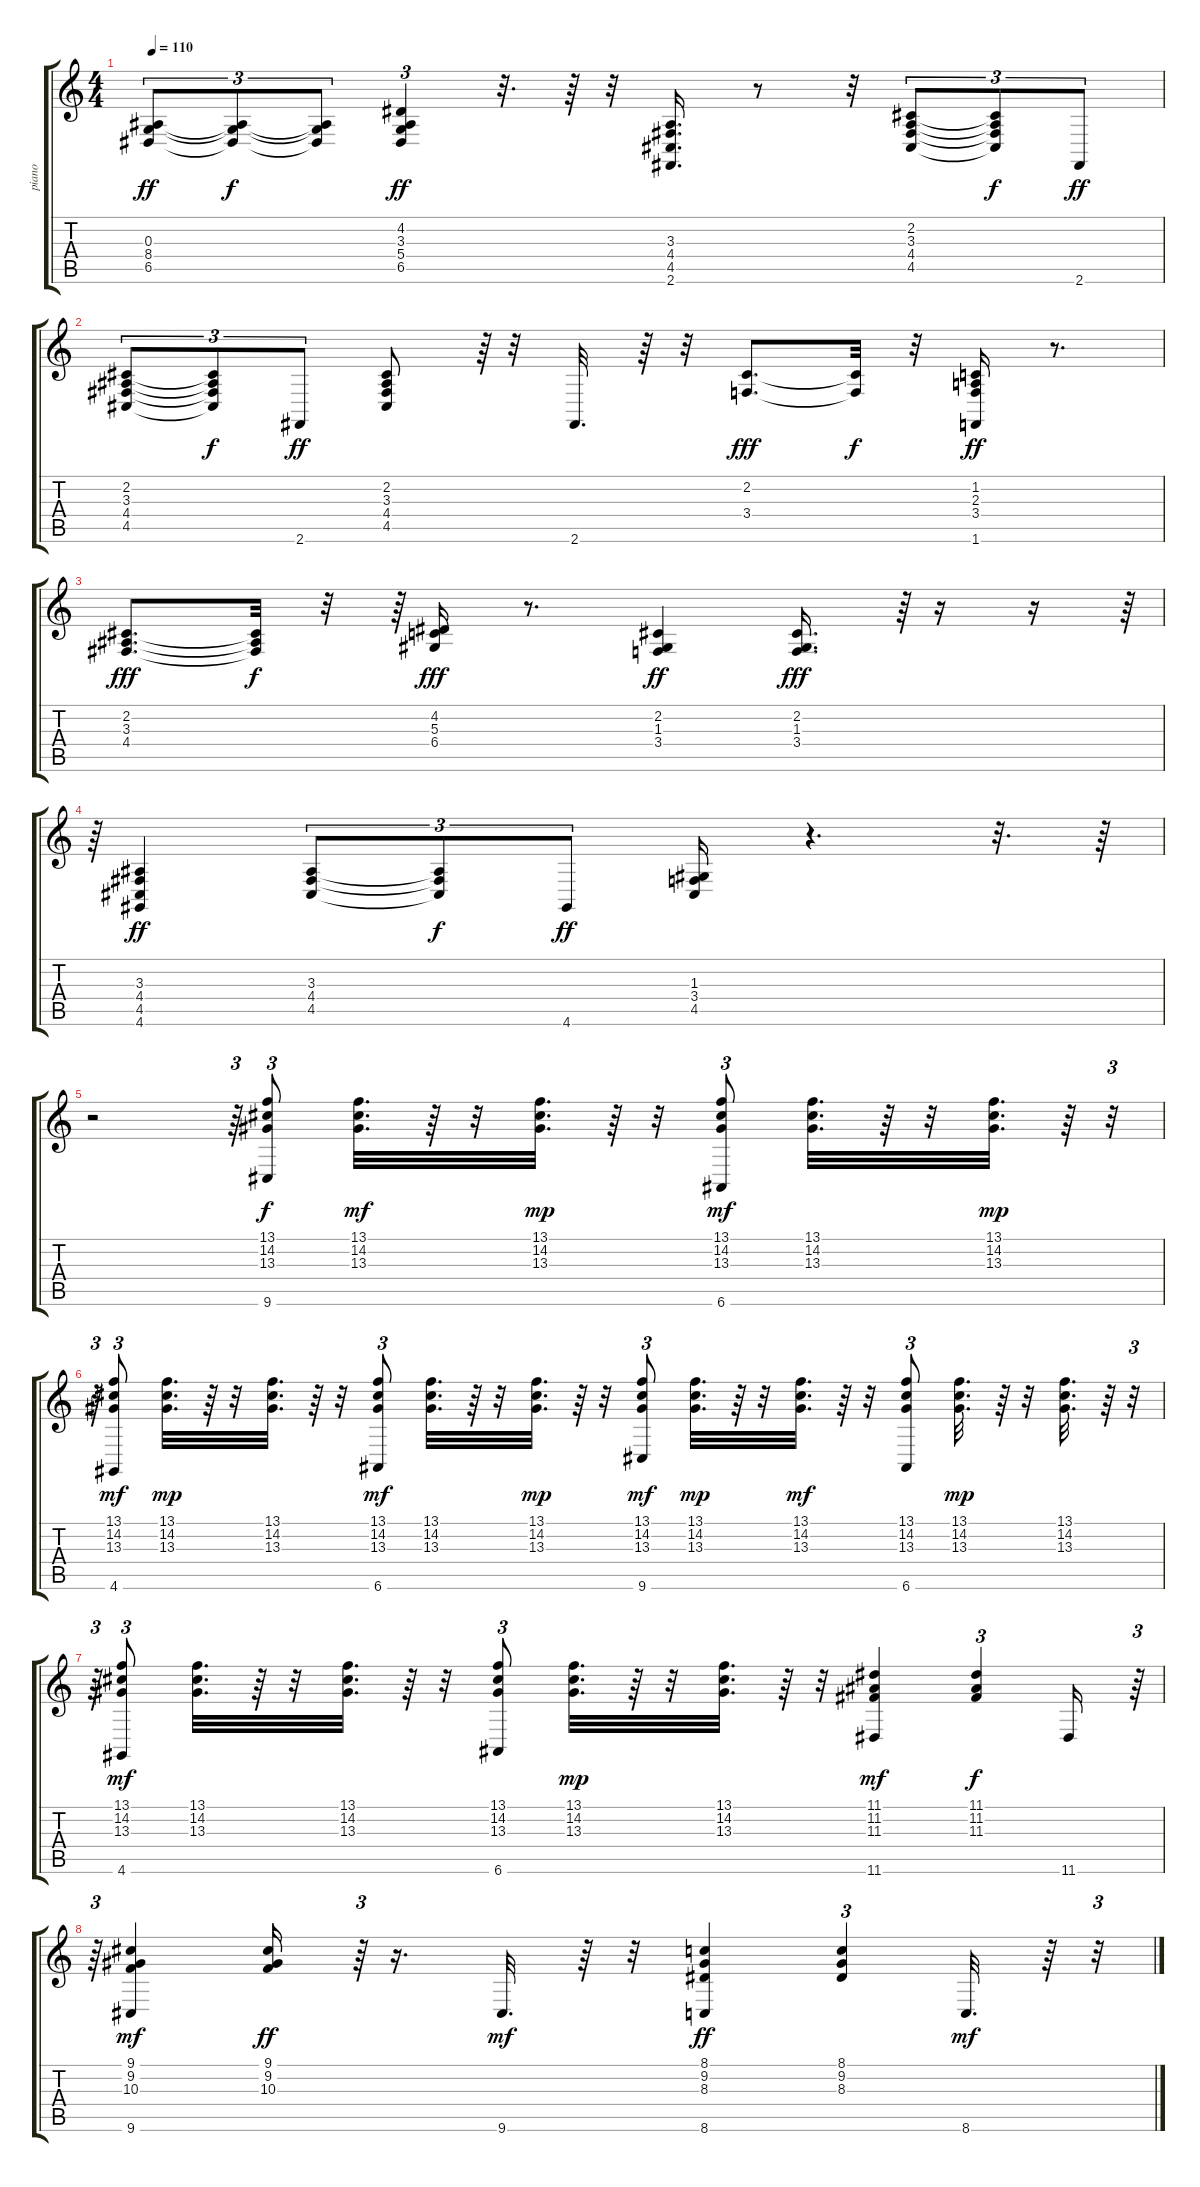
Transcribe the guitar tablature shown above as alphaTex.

\track ("piano    " "piano    ") {instrument acousticgrandpiano}
\staff {score tabs}
\tuning (E4 B3 G3 D3 A2 E2) {hide}
\ts (4 4)
\tempo 110
\clef g2
\ks c
(0.3 8.4 6.5).8{tu (3 2) dy ff} (0.3{t} 8.4{t} 6.5{t}).8{tu (3 2) dy f} (0.3{t} 8.4{t} 6.5{t}).8{tu (3 2)} (4.2 3.3 5.4 6.5).4{tu (3 2) dy ff} r.32{d} r.64 r.32 (3.3 4.4 4.5 2.6).16{d} r.8 r.32 (2.2 3.3 4.4 4.5).8{tu (3 2)} (2.2{t} 3.3{t} 4.4{t} 4.5{t}).8{tu (3 2) dy f} 2.6.8{tu (3 2) dy ff} |
(2.2 3.3 4.4 4.5).8{tu (3 2)} (2.2{t} 3.3{t} 4.4{t} 4.5{t}).8{tu (3 2) dy f} 2.6.8{tu (3 2) dy ff} (2.2 3.3 4.4 4.5).8 r.64{tu (3 2)} r.32 2.6.32{d} r.64 r.32 (2.2 3.4).8{d dy fff} (2.2{t} 3.4{t}).32{dy f} r.32 (1.2 2.3 3.4 1.6).16{dy ff} r.8{d} |
(2.2 3.3 4.4).8{d dy fff} (2.2{t} 3.3{t} 4.4{t}).32{dy f} r.32 r.64{tu (3 2)} (4.2 5.3 6.4).16{dy fff} r.8{d} (2.2 1.3 3.4).4{dy ff} (2.2 1.3 3.4).16{d dy fff} r.64{tu (3 2)} r.16 r.16 r.64{tu (3 2)} |
r.64{tu (3 2)} (3.3 4.4 4.5 4.6).4{dy ff} (3.3 4.4 4.5).8{tu (3 2)} (3.3{t} 4.4{t} 4.5{t}).8{tu (3 2) dy f} 4.6.8{tu (3 2) dy ff} (1.3 3.4 4.5).16 r.4{d} r.32{d} r.64 |
r.2 r.64{tu (3 2)} (13.1 14.2 13.3 9.6).8{tu (3 2) dy f} (13.1 14.2 13.3).32{d dy mf} r.64 r.32 (13.1 14.2 13.3).32{d dy mp} r.64 r.32 (13.1 14.2 13.3 6.6).8{tu (3 2) dy mf} (13.1 14.2 13.3).32{d} r.64 r.32 (13.1 14.2 13.3).32{d dy mp} r.64 r.32{tu (3 2)} |
r.64{tu (3 2)} (13.1 14.2 13.3 4.6).8{tu (3 2) dy mf} (13.1 14.2 13.3).32{d dy mp} r.64 r.32 (13.1 14.2 13.3).32{d} r.64 r.32 (13.1 14.2 13.3 6.6).8{tu (3 2) dy mf} (13.1 14.2 13.3).32{d} r.64 r.32 (13.1 14.2 13.3).32{d dy mp} r.64 r.32 (13.1 14.2 13.3 9.6).8{tu (3 2) dy mf} (13.1 14.2 13.3).32{d dy mp} r.64 r.32 (13.1 14.2 13.3).32{d dy mf} r.64 r.32 (13.1 14.2 13.3 6.6).8{tu (3 2)} (13.1 14.2 13.3).32{d dy mp} r.64 r.32 (13.1 14.2 13.3).32{d} r.64 r.32{tu (3 2)} |
r.64{tu (3 2)} (13.1 14.2 13.3 4.6).8{tu (3 2) dy mf} (13.1 14.2 13.3).32{d} r.64 r.32 (13.1 14.2 13.3).32{d} r.64 r.32 (13.1 14.2 13.3 6.6).8{tu (3 2)} (13.1 14.2 13.3).32{d dy mp} r.64 r.32 (13.1 14.2 13.3).32{d} r.64 r.32 (11.1 11.2 11.3 11.6).4{dy mf} (11.1 11.2 11.3).4{tu (3 2) dy f} 11.6.16 r.64{tu (3 2)} |
r.64{tu (3 2)} (9.1 9.2 10.3 9.6).4{dy mf} (9.1 9.2 10.3).16{dy ff} r.64{tu (3 2)} r.16{d} 9.6.32{d dy mf} r.64 r.32 (8.1 9.2 8.3 8.6).4{dy ff} (8.1 9.2 8.3).4{tu (3 2)} 8.6.32{d dy mf} r.64 r.32{tu (3 2)}
